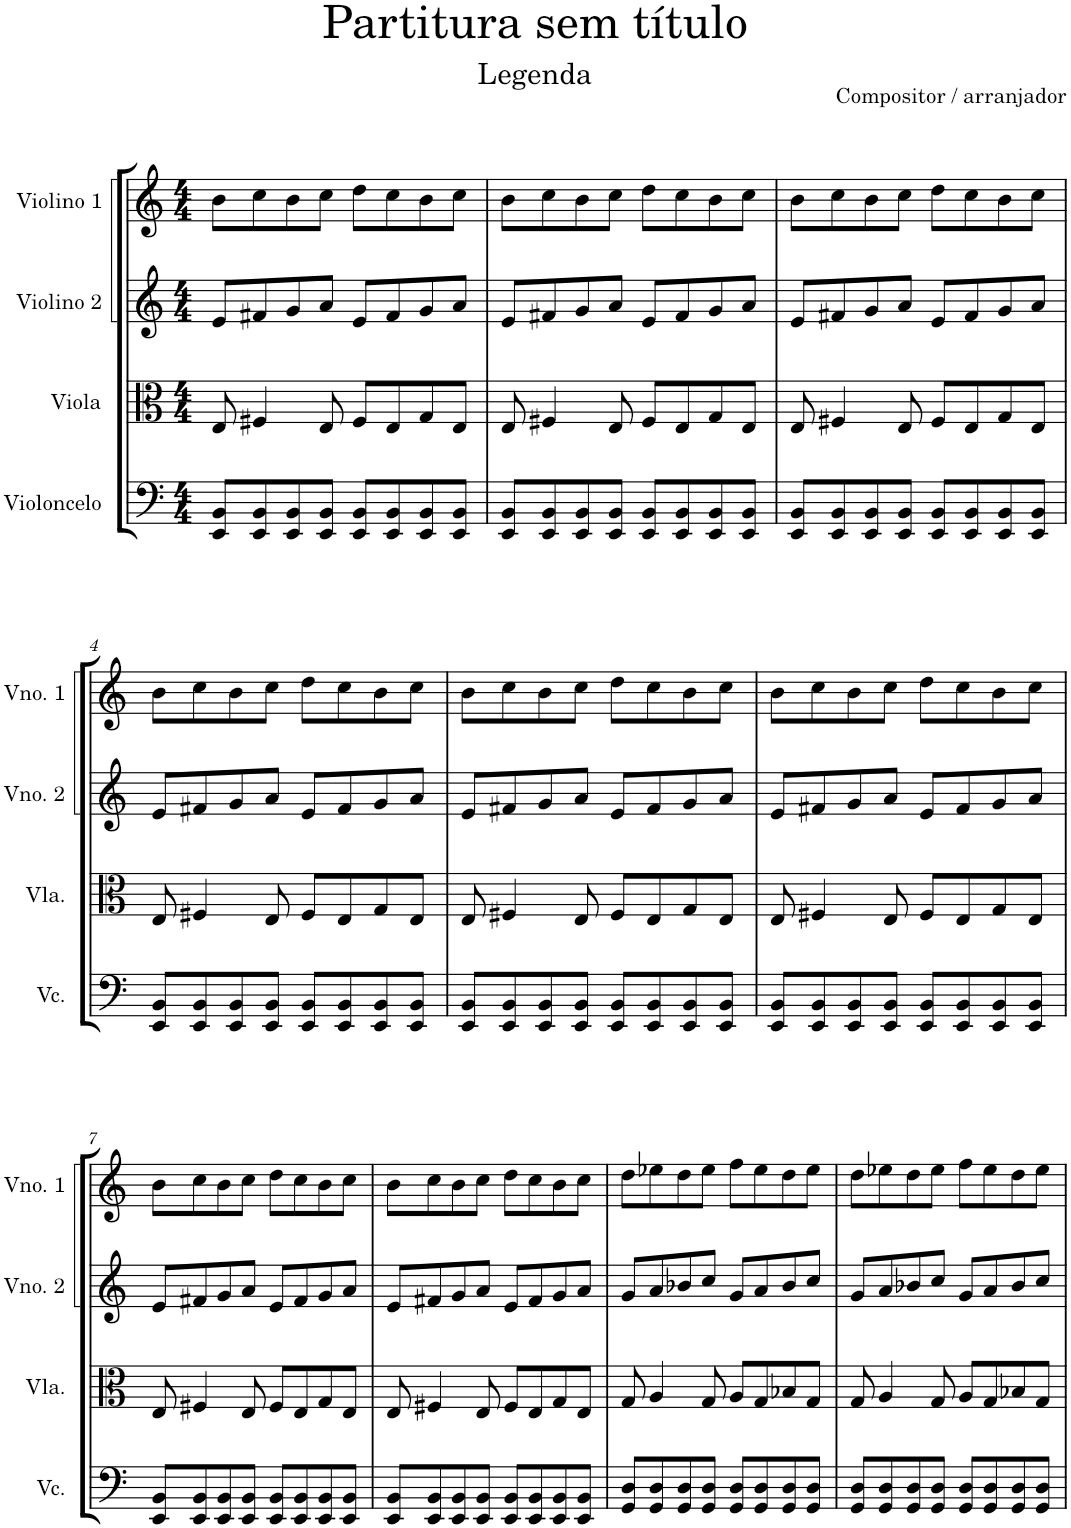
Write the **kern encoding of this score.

**kern	**kern	**kern	**kern
*part4	*part3	*part2	*part1
*staff4	*staff3	*staff2	*staff1
*I"Violoncelo	*I"Viola	*I"Violino 2	*I"Violino 1
*I'Vc.	*I'Vla.	*I'Vno. 2	*I'Vno. 1
*clefF4	*clefC3	*clefG2	*clefG2
*k[]	*k[]	*k[]	*k[]
*M4/4	*M4/4	*M4/4	*M4/4
=1	=1	=1	=1
8EE/ 8BB/L	8E/	8e/L	8b\L
8EE/ 8BB/	4F#X/	8f#X/	8cc\
8EE/ 8BB/	.	8g/	8b\
8EE/ 8BB/J	8E/	8a/J	8cc\J
8EE/ 8BB/L	8F#/L	8e/L	8dd\L
8EE/ 8BB/	8E/	8f#/	8cc\
8EE/ 8BB/	8G/	8g/	8b\
8EE/ 8BB/J	8E/J	8a/J	8cc\J
=2	=2	=2	=2
8EE/ 8BB/L	8E/	8e/L	8b\L
8EE/ 8BB/	4F#X/	8f#X/	8cc\
8EE/ 8BB/	.	8g/	8b\
8EE/ 8BB/J	8E/	8a/J	8cc\J
8EE/ 8BB/L	8F#/L	8e/L	8dd\L
8EE/ 8BB/	8E/	8f#/	8cc\
8EE/ 8BB/	8G/	8g/	8b\
8EE/ 8BB/J	8E/J	8a/J	8cc\J
=3	=3	=3	=3
8EE/ 8BB/L	8E/	8e/L	8b\L
8EE/ 8BB/	4F#X/	8f#X/	8cc\
8EE/ 8BB/	.	8g/	8b\
8EE/ 8BB/J	8E/	8a/J	8cc\J
8EE/ 8BB/L	8F#/L	8e/L	8dd\L
8EE/ 8BB/	8E/	8f#/	8cc\
8EE/ 8BB/	8G/	8g/	8b\
8EE/ 8BB/J	8E/J	8a/J	8cc\J
!!LO:LB:g=z
=4	=4	=4	=4
8EE/ 8BB/L	8E/	8e/L	8b\L
8EE/ 8BB/	4F#X/	8f#X/	8cc\
8EE/ 8BB/	.	8g/	8b\
8EE/ 8BB/J	8E/	8a/J	8cc\J
8EE/ 8BB/L	8F#/L	8e/L	8dd\L
8EE/ 8BB/	8E/	8f#/	8cc\
8EE/ 8BB/	8G/	8g/	8b\
8EE/ 8BB/J	8E/J	8a/J	8cc\J
=5	=5	=5	=5
8EE/ 8BB/L	8E/	8e/L	8b\L
8EE/ 8BB/	4F#X/	8f#X/	8cc\
8EE/ 8BB/	.	8g/	8b\
8EE/ 8BB/J	8E/	8a/J	8cc\J
8EE/ 8BB/L	8F#/L	8e/L	8dd\L
8EE/ 8BB/	8E/	8f#/	8cc\
8EE/ 8BB/	8G/	8g/	8b\
8EE/ 8BB/J	8E/J	8a/J	8cc\J
=6	=6	=6	=6
8EE/ 8BB/L	8E/	8e/L	8b\L
8EE/ 8BB/	4F#X/	8f#X/	8cc\
8EE/ 8BB/	.	8g/	8b\
8EE/ 8BB/J	8E/	8a/J	8cc\J
8EE/ 8BB/L	8F#/L	8e/L	8dd\L
8EE/ 8BB/	8E/	8f#/	8cc\
8EE/ 8BB/	8G/	8g/	8b\
8EE/ 8BB/J	8E/J	8a/J	8cc\J
!!LO:LB:g=z
=7	=7	=7	=7
8EE/ 8BB/L	8E/	8e/L	8b\L
8EE/ 8BB/	4F#X/	8f#X/	8cc\
8EE/ 8BB/	.	8g/	8b\
8EE/ 8BB/J	8E/	8a/J	8cc\J
8EE/ 8BB/L	8F#/L	8e/L	8dd\L
8EE/ 8BB/	8E/	8f#/	8cc\
8EE/ 8BB/	8G/	8g/	8b\
8EE/ 8BB/J	8E/J	8a/J	8cc\J
=8	=8	=8	=8
8EE/ 8BB/L	8E/	8e/L	8b\L
8EE/ 8BB/	4F#X/	8f#X/	8cc\
8EE/ 8BB/	.	8g/	8b\
8EE/ 8BB/J	8E/	8a/J	8cc\J
8EE/ 8BB/L	8F#/L	8e/L	8dd\L
8EE/ 8BB/	8E/	8f#/	8cc\
8EE/ 8BB/	8G/	8g/	8b\
8EE/ 8BB/J	8E/J	8a/J	8cc\J
=9	=9	=9	=9
8GG/ 8D/L	8G/	8g/L	8dd\L
8GG/ 8D/	4A/	8a/	8ee-X\
8GG/ 8D/	.	8b-X/	8dd\
8GG/ 8D/J	8G/	8cc/J	8ee-\J
8GG/ 8D/L	8A/L	8g/L	8ff\L
8GG/ 8D/	8G/	8a/	8ee-\
8GG/ 8D/	8B-X/	8b-/	8dd\
8GG/ 8D/J	8G/J	8cc/J	8ee-\J
=10	=10	=10	=10
8GG/ 8D/L	8G/	8g/L	8dd\L
8GG/ 8D/	4A/	8a/	8ee-X\
8GG/ 8D/	.	8b-X/	8dd\
8GG/ 8D/J	8G/	8cc/J	8ee-\J
8GG/ 8D/L	8A/L	8g/L	8ff\L
8GG/ 8D/	8G/	8a/	8ee-\
8GG/ 8D/	8B-X/	8b-/	8dd\
8GG/ 8D/J	8G/J	8cc/J	8ee-\J
=	=	=	=
*-	*-	*-	*-
